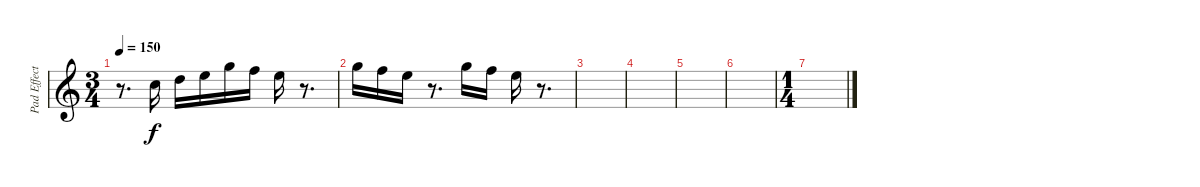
\track ("Pad Effects 2" "Pad Effect") {instrument xylophone}
\staff {score}
\tuning (E4 B3 G3 D3 A2 E2) {hide}
\ts (3 4)
\tempo 150
\clef g2
\ks c
r.8{d dy f} 8.1.16 10.1.16 12.1.16 15.1.16 13.1.16 12.1.16 r.8{d} |
15.1.16 13.1.16 12.1.16 r.8{d} 15.1.16 13.1.16 12.1.16 r.8{d} |
|
|
|
|
\ts (1 4)
